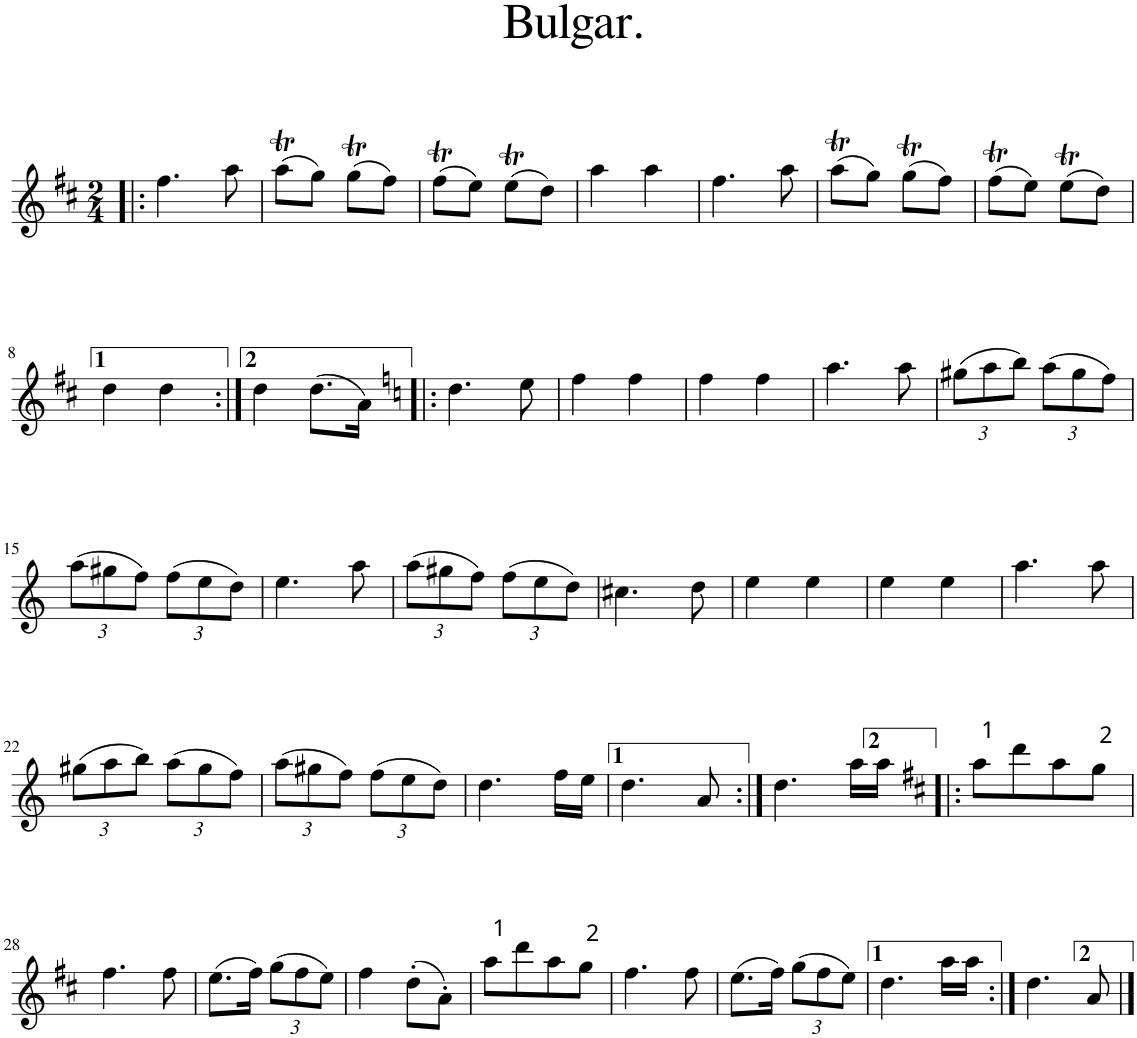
**kern
*part1
*staff1
*I"Piano
*I'Pno.
*clefG2
*k[f#c#]
*M2/4
=1!|:
4.ff#\
8aa\
=2
(8aaT\L
8gg\J)
(8ggT\L
8ff#\J)
=3
(8ff#t\L
8ee\J)
(8eeT\L
8dd\J)
=4
4aa\
4aa\
=5
4.ff#\
8aa\
=6
(8aaT\L
8gg\J)
(8ggT\L
8ff#\J)
=7
(8ff#t\L
8ee\J)
(8eeT\L
8dd\J)
!!LO:LB:g=z
=8
4dd\
4dd\
=9:|!
4dd\
(8.dd\L
16a\Jk)
=10!|:
*k[]
4.dd\
8ee\
=11
4ff\
4ff\
=12
4ff\
4ff\
=13
4.aa\
8aa\
=14
*Xbrackettup
(12gg#X\L
12aa\
12bb\J)
(12aa\L
12gg#\
12ff\J)
!!LO:LB:g=z
=15
(12aa\L
12gg#X\
12ff\J)
(12ff\L
12ee\
12dd\J)
=16
4.ee\
8aa\
=17
(12aa\L
12gg#X\
12ff\J)
(12ff\L
12ee\
12dd\J)
=18
4.cc#X\
8dd\
=19
4ee\
4ee\
=20
4ee\
4ee\
=21
4.aa\
8aa\
!!LO:LB:g=z
=22
(12gg#X\L
12aa\
12bb\J)
(12aa\L
12gg#\
12ff\J)
=23
(12aa\L
12gg#X\
12ff\J)
(12ff\L
12ee\
12dd\J)
=24
4.dd\
16ff\LL
16ee\JJ
=25
4.dd\
8a/
=26:|!
4.dd\
16aa\LL
16aa\JJ
=27!|:
*k[f#c#]
8aa\L
8ddd\
8aa\
8gg\J
!!LO:LB:g=z
=28
4.ff#\
8ff#\
=29
(8.ee\L
16ff#\Jk)
(12gg\L
12ff#\
12ee\J)
=30
4ff#\
(8dd'\L
8a'\J)
=31
8aa\L
8ddd\
8aa\
8gg\J
=32
4.ff#\
8ff#\
=33
(8.ee\L
16ff#\Jk)
(12gg\L
12ff#\
12ee\J)
=34
4.dd\
16aa\LL
16aa\JJ
=35:|!
4.dd\
8a/
==
*-
